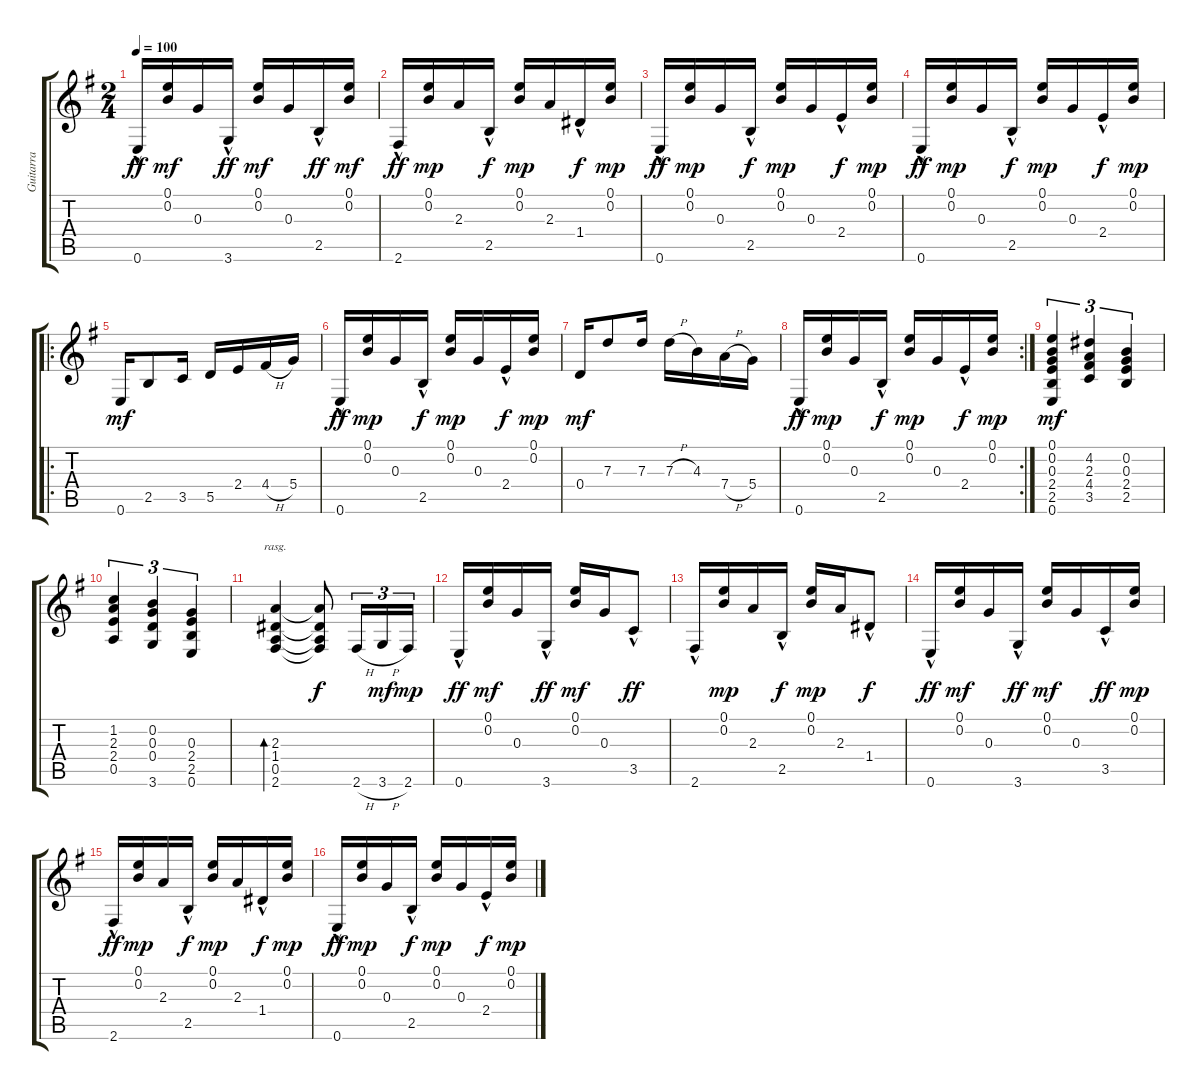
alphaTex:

\track ("Guitarra" "Guitarra") {instrument acousticguitarnylon}
\staff {score tabs}
\tuning (E4 B3 G3 D3 A2 E2) {hide}
\ts (2 4)
\tempo 100
\clef g2
\ks eminor
0.6{hac}.16{dy ff} (0.1 0.2).16{dy mf} 0.3.16 3.6{hac}.16{dy ff} (0.1 0.2).16{dy mf} 0.3.16 2.5{hac}.16{dy ff} (0.1 0.2).16{dy mf} |
2.6{hac}.16{dy ff} (0.1 0.2).16{dy mp} 2.3.16 2.5{hac}.16{dy f} (0.1 0.2).16{dy mp} 2.3.16 1.4{hac}.16{dy f} (0.1 0.2).16{dy mp} |
0.6{hac}.16{dy ff} (0.1 0.2).16{dy mp} 0.3.16 2.5{hac}.16{dy f} (0.1 0.2).16{dy mp} 0.3.16 2.4{hac}.16{dy f} (0.1 0.2).16{dy mp} |
0.6{hac}.16{dy ff} (0.1 0.2).16{dy mp} 0.3.16 2.5{hac}.16{dy f} (0.1 0.2).16{dy mp} 0.3.16 2.4{hac}.16{dy f} (0.1 0.2).16{dy mp} |
\ro
0.6.16{dy mf} 2.5.8 3.5.16 5.5.16 2.4.16 4.4{h}.16 5.4.16 |
0.6{hac}.16{dy ff} (0.1 0.2).16{dy mp} 0.3.16 2.5{hac}.16{dy f} (0.1 0.2).16{dy mp} 0.3.16 2.4{hac}.16{dy f} (0.1 0.2).16{dy mp} |
0.4.16{dy mf} 7.3.8 7.3.16 7.3{h}.16 4.3.16 7.4{h}.16 5.4.16 |
\rc 2
0.6{hac}.16{dy ff} (0.1 0.2).16{dy mp} 0.3.16 2.5{hac}.16{dy f} (0.1 0.2).16{dy mp} 0.3.16 2.4{hac}.16{dy f} (0.1 0.2).16{dy mp} |
(0.1 0.2 0.3 2.4 2.5 0.6).4{tu (3 2) dy mf} (4.2 2.3 4.4 3.5).4{tu (3 2)} (0.2 0.3 2.4 2.5).4{tu (3 2)} |
(1.2 2.3 2.4 0.5).4{tu (3 2)} (0.2 0.3 0.4 3.6).4{tu (3 2)} (0.3 2.4 2.5 0.6).4{tu (3 2)} |
(2.3 1.4 0.5 2.6).4{bd 480 rasg ii} (2.3{t} 1.4{t} 0.5{t} 2.6{t}).8{dy f} 2.6{h}.16{tu (3 2)} 3.6{h}.16{tu (3 2) dy mf} 2.6.16{tu (3 2) dy mp} |
0.6{hac}.16{dy ff} (0.1 0.2).16{dy mf} 0.3.16 3.6{hac}.16{dy ff} (0.1 0.2).16{dy mf} 0.3.16 3.5{hac}.8{dy ff} |
2.6{hac}.16 (0.1 0.2).16{dy mp} 2.3.16 2.5{hac}.16{dy f} (0.1 0.2).16{dy mp} 2.3.16 1.4{hac}.8{dy f} |
0.6{hac}.16{dy ff} (0.1 0.2).16{dy mf} 0.3.16 3.6{hac}.16{dy ff} (0.1 0.2).16{dy mf} 0.3.16 3.5{hac}.16{dy ff} (0.1 0.2).16{dy mp} |
2.6{hac}.16{dy ff} (0.1 0.2).16{dy mp} 2.3.16 2.5{hac}.16{dy f} (0.1 0.2).16{dy mp} 2.3.16 1.4{hac}.16{dy f} (0.1 0.2).16{dy mp} |
0.6{hac}.16{dy ff} (0.1 0.2).16{dy mp} 0.3.16 2.5{hac}.16{dy f} (0.1 0.2).16{dy mp} 0.3.16 2.4{hac}.16{dy f} (0.1 0.2).16{dy mp}
